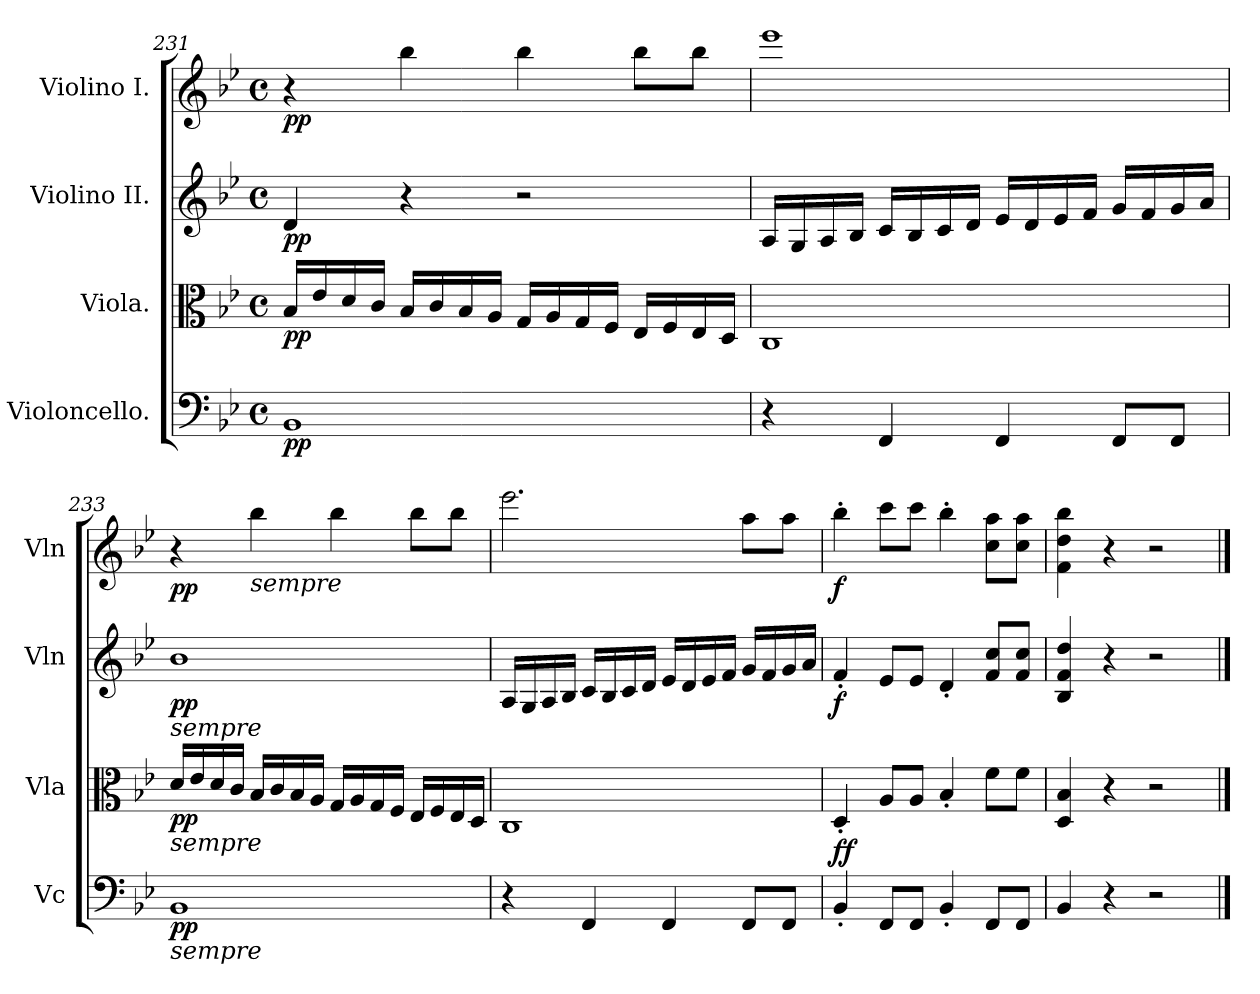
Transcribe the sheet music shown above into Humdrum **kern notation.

**kern	**dynam	**kern	**dynam	**kern	**dynam	**kern	**dynam
*part4	*part4	*part3	*part3	*part2	*part2	*part1	*part1
*staff4	*staff4	*staff3	*staff3	*staff2	*staff2	*staff1	*staff1
*I"Violoncello.	*	*I"Viola.	*	*I"Violino II.	*	*I"Violino I.	*
*I'Vc	*	*I'Vla	*	*I'Vln	*	*I'Vln	*
*clefF4	*	*clefC3	*	*clefG2	*	*clefG2	*
*k[b-e-]	*	*k[b-e-]	*	*k[b-e-]	*	*k[b-e-]	*
*B-:	*	*B-:	*	*B-:	*	*B-:	*
*M4/4	*	*M4/4	*	*M4/4	*	*M4/4	*
*met(c)	*	*met(c)	*	*met(c)	*	*met(c)	*
=231	=231	=231	=231	=231	=231	=231	=231
!	!LO:DY:b	!	!LO:DY:b	!	!LO:DY:b	!	!LO:DY:b
1BB-	pp	16B-/LL	pp	4d/	pp	4r	pp
.	.	16e-/	.	.	.	.	.
.	.	16d/	.	.	.	.	.
.	.	16c/JJ	.	.	.	.	.
.	.	16B-/LL	.	4r	.	4bb-\	.
.	.	16c/	.	.	.	.	.
.	.	16B-/	.	.	.	.	.
.	.	16A/JJ	.	.	.	.	.
.	.	16G/LL	.	2r	.	4bb-\	.
.	.	16A/	.	.	.	.	.
.	.	16G/	.	.	.	.	.
.	.	16F/JJ	.	.	.	.	.
.	.	16E-/LL	.	.	.	8bb-\L	.
.	.	16F/	.	.	.	.	.
.	.	16E-/	.	.	.	8bb-\J	.
.	.	16D/JJ	.	.	.	.	.
!!LO:PB:g=z
=232	=232	=232	=232	=232	=232	=232	=232
4r	.	1C	.	16A/LL	.	1eee-	.
.	.	.	.	16G/	.	.	.
.	.	.	.	16A/	.	.	.
.	.	.	.	16B-/JJ	.	.	.
4FF/	.	.	.	16c/LL	.	.	.
.	.	.	.	16B-/	.	.	.
.	.	.	.	16c/	.	.	.
.	.	.	.	16d/JJ	.	.	.
4FF/	.	.	.	16e-/LL	.	.	.
.	.	.	.	16d/	.	.	.
.	.	.	.	16e-/	.	.	.
.	.	.	.	16f/JJ	.	.	.
8FF/L	.	.	.	16g/LL	.	.	.
.	.	.	.	16f/	.	.	.
8FF/J	.	.	.	16g/	.	.	.
.	.	.	.	16a/JJ	.	.	.
!!LO:LB:g=z
=233	=233	=233	=233	=233	=233	=233	=233
!	!	!	!	!LO:TX:b:i:t=sempre	!	!	!
!	!	!LO:TX:b:i:t=sempre	!	!	!	!	!
!LO:TX:b:i:t=sempre	!	!	!	!	!	!	!
!	!LO:DY:b	!	!LO:DY:b	!	!LO:DY:b	!	!LO:DY:b
1BB-	pp	16d/LL	pp	1b-	pp	4r	pp
.	.	16e-/	.	.	.	.	.
.	.	16d/	.	.	.	.	.
.	.	16c/JJ	.	.	.	.	.
!	!	!	!	!	!	!LO:TX:b:i:t=sempre	!
.	.	16B-/LL	.	.	.	4bb-\	.
.	.	16c/	.	.	.	.	.
.	.	16B-/	.	.	.	.	.
.	.	16A/JJ	.	.	.	.	.
.	.	16G/LL	.	.	.	4bb-\	.
.	.	16A/	.	.	.	.	.
.	.	16G/	.	.	.	.	.
.	.	16F/JJ	.	.	.	.	.
.	.	16E-/LL	.	.	.	8bb-\L	.
.	.	16F/	.	.	.	.	.
.	.	16E-/	.	.	.	8bb-\J	.
.	.	16D/JJ	.	.	.	.	.
=234	=234	=234	=234	=234	=234	=234	=234
4r	.	1C	.	16A/LL	.	2.eee-\	.
.	.	.	.	16G/	.	.	.
.	.	.	.	16A/	.	.	.
.	.	.	.	16B-/JJ	.	.	.
4FF/	.	.	.	16c/LL	.	.	.
.	.	.	.	16B-/	.	.	.
.	.	.	.	16c/	.	.	.
.	.	.	.	16d/JJ	.	.	.
4FF/	.	.	.	16e-/LL	.	.	.
.	.	.	.	16d/	.	.	.
.	.	.	.	16e-/	.	.	.
.	.	.	.	16f/JJ	.	.	.
8FF/L	.	.	.	16g/LL	.	8aa\L	.
.	.	.	.	16f/	.	.	.
8FF/J	.	.	.	16g/	.	8aa\J	.
.	.	.	.	16a/JJ	.	.	.
=235	=235	=235	=235	=235	=235	=235	=235
!	!LO:DY:b	!	!	!	!	!	!
!	!LO:DY:n=1:a	!	!	!	!LO:DY:b	!	!LO:DY:b
4BB-'/	f f	4D'/	.	4f'/	f	4bb-'\	f
8FF/L	.	8A/L	.	8e-/L	.	8ccc\L	.
8FF/J	.	8A/J	.	8e-/J	.	8ccc\J	.
4BB-'/	.	4B-'/	.	4d'/	.	4bb-'\	.
8FF/L	.	8f\L	.	8f/ 8cc/L	.	8cc\ 8aa\L	.
8FF/J	.	8f\J	.	8f/ 8cc/J	.	8cc\ 8aa\J	.
=236	=236	=236	=236	=236	=236	=236	=236
4BB-/	.	4D/ 4B-/	.	4B-/ 4f/ 4dd/	.	4f\ 4dd\ 4bb-\	.
4r	.	4r	.	4r	.	4r	.
2r	.	2r	.	2r	.	2r	.
==	==	==	==	==	==	==	==
*-	*-	*-	*-	*-	*-	*-	*-
